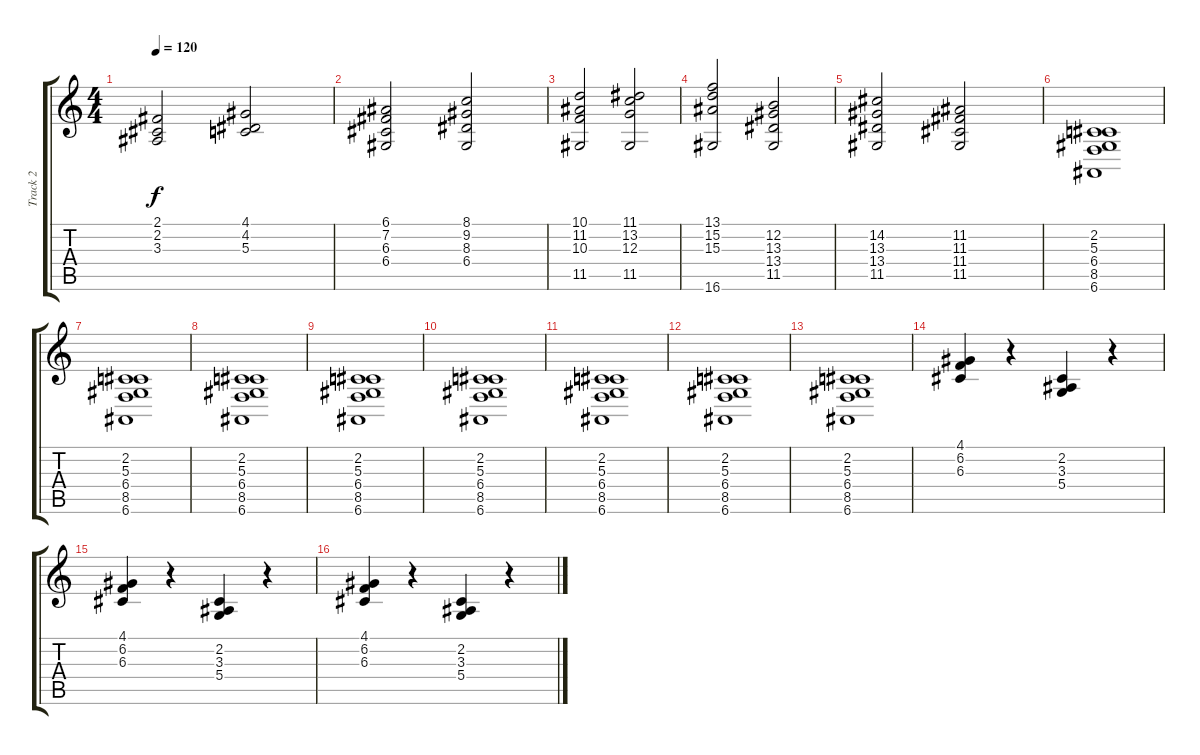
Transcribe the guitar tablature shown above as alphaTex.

\track ("Track 2" "Track 2") {instrument synthstrings2}
\staff {score tabs}
\tuning (E4 B3 G3 D3 A2 E2) {hide}
\ts (4 4)
\tempo 120
\clef g2
\ks c
(2.1 2.2 3.3).2{dy f instrument synthstrings2} (4.1 4.2 5.3).2 |
(6.1 7.2 6.3 6.4).2 (8.1 9.2 8.3 6.4).2 |
(10.1 11.2 10.3 11.5).2 (11.1 13.2 12.3 11.5).2 |
(13.1 15.2 15.3 16.6).2 (12.2 13.3 13.4 11.5).2 |
(14.2 13.3 13.4 11.5).2 (11.2 11.3 11.4 11.5).2 |
(2.2 5.3 6.4 8.5 6.6).1 |
(2.2 5.3 6.4 8.5 6.6).1 |
(2.2 5.3 6.4 8.5 6.6).1 |
(2.2 5.3 6.4 8.5 6.6).1 |
(2.2 5.3 6.4 8.5 6.6).1 |
(2.2 5.3 6.4 8.5 6.6).1 |
(2.2 5.3 6.4 8.5 6.6).1 |
(2.2 5.3 6.4 8.5 6.6).1 |
(4.1 6.2 6.3).4 r.4 (2.2 3.3 5.4).4 r.4 |
(4.1 6.2 6.3).4 r.4 (2.2 3.3 5.4).4 r.4 |
(4.1 6.2 6.3).4 r.4 (2.2 3.3 5.4).4 r.4
